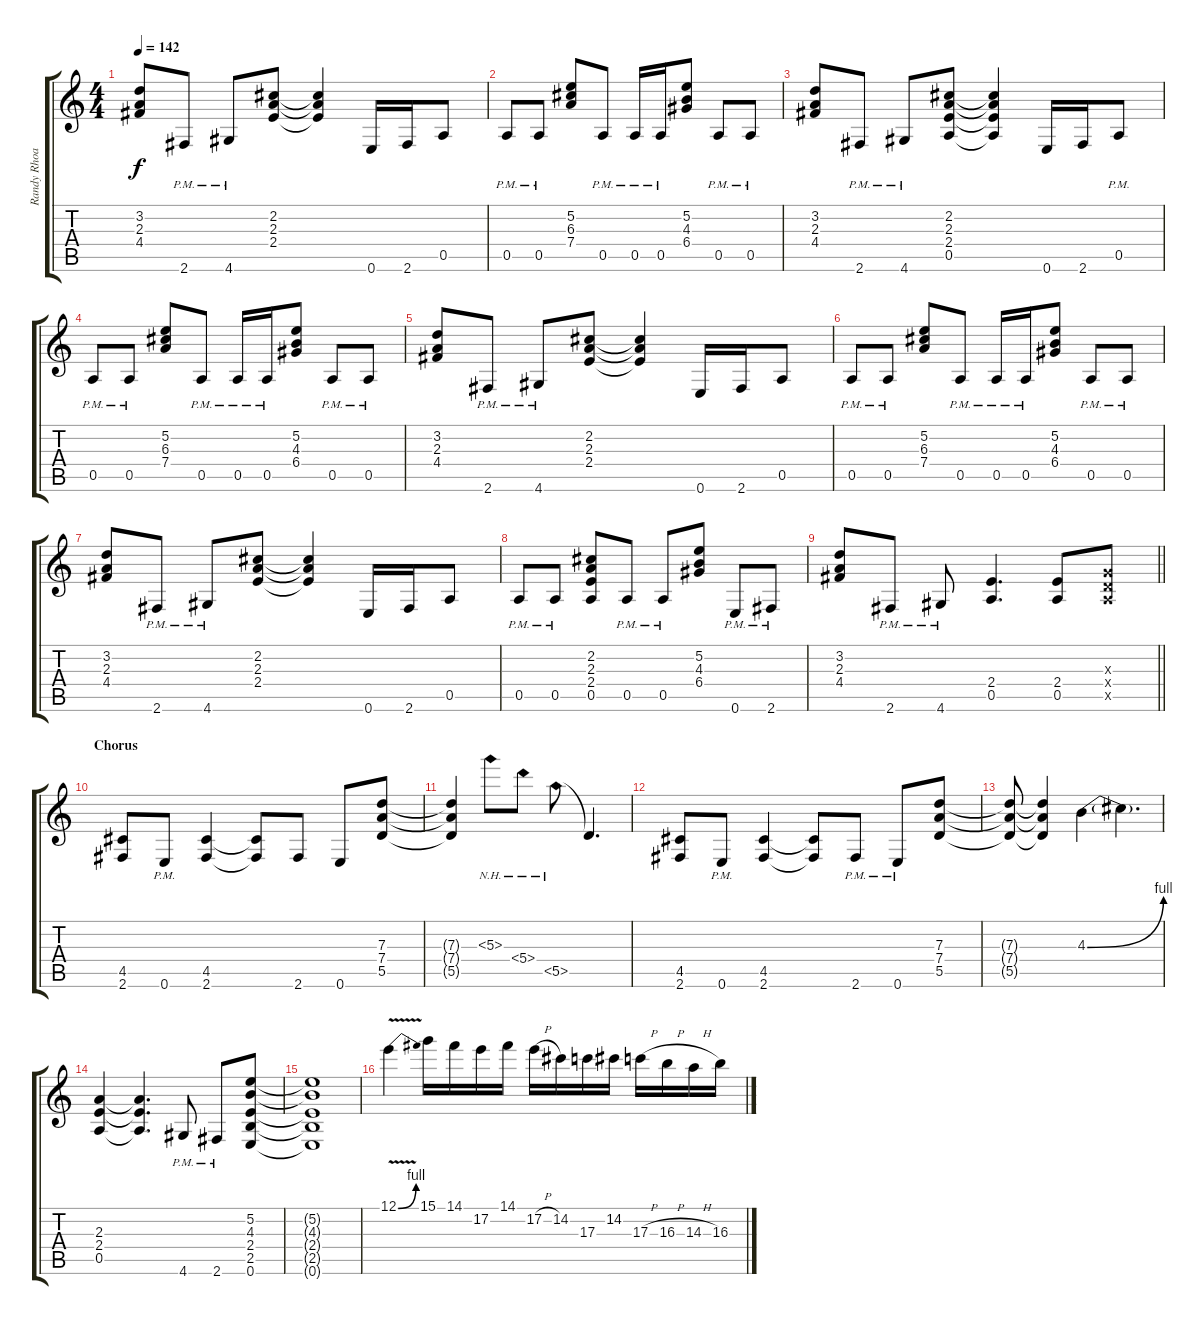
\track ("Randy Rhoads" "Randy Rhoa") {instrument overdrivenguitar}
\staff {score tabs}
\tuning (E4 B3 G3 D3 A2 E2) {hide}
\ts (4 4)
\tempo 142
\clef g2
\ks c
(3.2 2.3 4.4).8{dy f} 2.6{pm}.8 4.6{pm}.8 (2.2 2.3 2.4).8 (2.2{t} 2.3{t} 2.4{t}).4 0.6.16 2.6.16 0.5.8 |
0.5{pm}.8 0.5{pm}.8 (5.2 6.3 7.4).8 0.5{pm}.8 0.5{pm}.16 0.5{pm}.16 (5.2 4.3 6.4).8 0.5{pm}.8 0.5{pm}.8 |
(3.2 2.3 4.4).8 2.6{pm}.8 4.6{pm}.8 (2.2 2.3 2.4 0.5).8 (2.2{t} 2.3{t} 2.4{t} 0.5{t}).4 0.6.16 2.6.16 0.5{pm}.8 |
0.5{pm}.8 0.5{pm}.8 (5.2 6.3 7.4).8 0.5{pm}.8 0.5{pm}.16 0.5{pm}.16 (5.2 4.3 6.4).8 0.5{pm}.8 0.5{pm}.8 |
(3.2 2.3 4.4).8 2.6{pm}.8 4.6{pm}.8 (2.2 2.3 2.4).8 (2.2{t} 2.3{t} 2.4{t}).4 0.6.16 2.6.16 0.5.8 |
0.5{pm}.8 0.5{pm}.8 (5.2 6.3 7.4).8 0.5{pm}.8 0.5{pm}.16 0.5{pm}.16 (5.2 4.3 6.4).8 0.5{pm}.8 0.5{pm}.8 |
(3.2 2.3 4.4).8 2.6{pm}.8 4.6{pm}.8 (2.2 2.3 2.4).8 (2.2{t} 2.3{t} 2.4{t}).4 0.6.16 2.6.16 0.5.8 |
0.5{pm}.8 0.5{pm}.8 (2.2 2.3 2.4 0.5).8 0.5{pm}.8 0.5{pm}.8 (5.2 4.3 6.4).8 0.6{pm}.8 2.6{pm}.8 |
\barLineRight lightlight
(3.2 2.3 4.4).8 2.6{pm}.8 4.6{pm}.8 (2.4 0.5).4{d} (2.4 0.5).8 (0.3{x} 0.4{x} 0.5{x}).8 |
\section ("" "Chorus")
(4.5 2.6).8 0.6{pm}.8 (4.5 2.6).4 (4.5{t} 2.6{t}).8 2.6.8 0.6.8 (7.3 7.4 5.5).8 |
(7.3{t} 7.4{t} 5.5{t}).4 5.3{nh}.8 5.4{nh}.8 5.5{nh}.8 5.5{t}.4{d} |
(4.5 2.6).8 0.6{pm}.8 (4.5 2.6).4 (4.5{t} 2.6{t}).8 2.6{pm}.8 0.6{pm}.8 (7.3 7.4 5.5).8 |
(7.3{t} 7.4{t} 5.5{t}).8 (7.3{t} 7.4{t} 5.5{t}).4 4.3{be (bend 0 0 60 4)}.4 4.3{t}.4{d} |
(2.3 2.4 0.5).4 (2.3{t} 2.4{t} 0.5{t}).4{d} 4.6{pm}.8 2.6{pm}.8 (5.2 4.3 2.4 2.5 0.6).8 |
(5.2{t} 4.3{t} 2.4{t} 2.5{t} 0.6{t}).1 |
12.1{be (bend 0 0 60 4) v}.4 15.1.16 14.1.16 17.2.16 14.1.16 17.2{h}.16 14.2.16 17.3.16 14.2.16 17.3{h}.16 16.3{h}.16 14.3{h}.16 16.3.16
